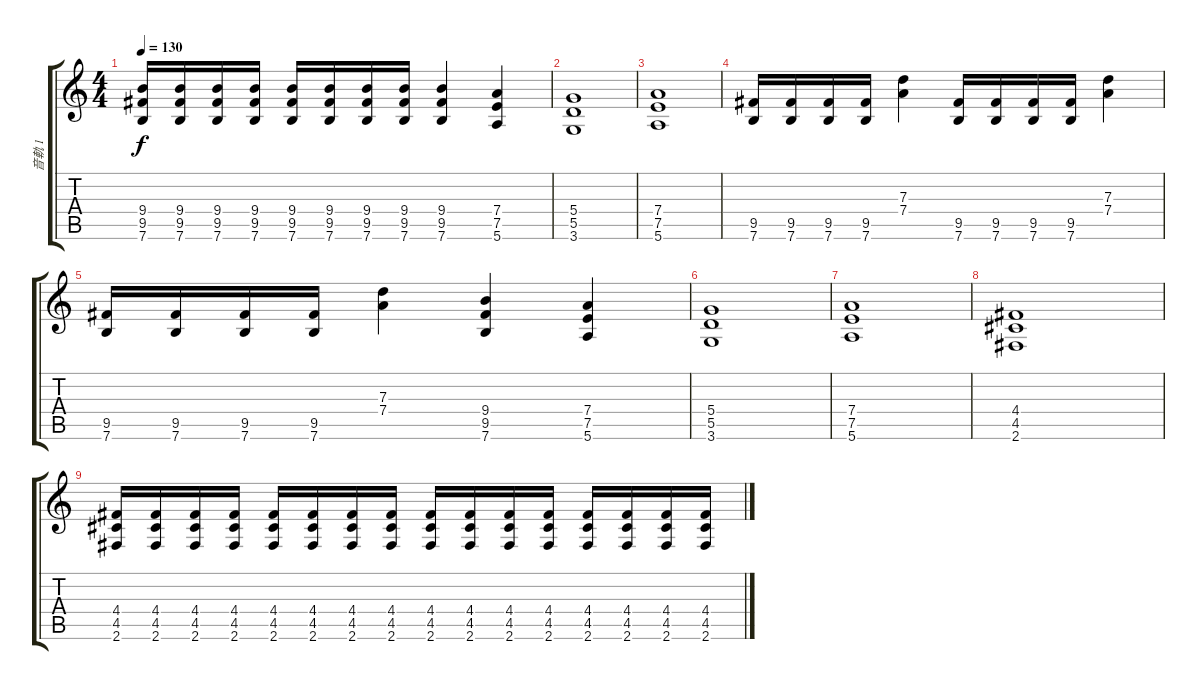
\track ("音軌 1" "音軌 1") {instrument distortionguitar}
\staff {score tabs}
\tuning (E4 B3 G3 D3 A2 E2) {hide}
\ts (4 4)
\tempo 130
\clef g2
\ks c
(9.4 9.5 7.6).16{dy f} (9.4 9.5 7.6).16 (9.4 9.5 7.6).16 (9.4 9.5 7.6).16 (9.4 9.5 7.6).16 (9.4 9.5 7.6).16 (9.4 9.5 7.6).16 (9.4 9.5 7.6).16 (9.4 9.5 7.6).4 (7.4 7.5 5.6).4 |
(5.4 5.5 3.6).1 |
(7.4 7.5 5.6).1 |
(9.5 7.6).16 (9.5 7.6).16 (9.5 7.6).16 (9.5 7.6).16 (7.3 7.4).4 (9.5 7.6).16 (9.5 7.6).16 (9.5 7.6).16 (9.5 7.6).16 (7.3 7.4).4 |
(9.5 7.6).16 (9.5 7.6).16 (9.5 7.6).16 (9.5 7.6).16 (7.3 7.4).4 (9.4 9.5 7.6).4 (7.4 7.5 5.6).4 |
(5.4 5.5 3.6).1 |
(7.4 7.5 5.6).1 |
(4.4 4.5 2.6).1 |
(4.4 4.5 2.6).16 (4.4 4.5 2.6).16 (4.4 4.5 2.6).16 (4.4 4.5 2.6).16 (4.4 4.5 2.6).16 (4.4 4.5 2.6).16 (4.4 4.5 2.6).16 (4.4 4.5 2.6).16 (4.4 4.5 2.6).16 (4.4 4.5 2.6).16 (4.4 4.5 2.6).16 (4.4 4.5 2.6).16 (4.4 4.5 2.6).16 (4.4 4.5 2.6).16 (4.4 4.5 2.6).16 (4.4 4.5 2.6).16
